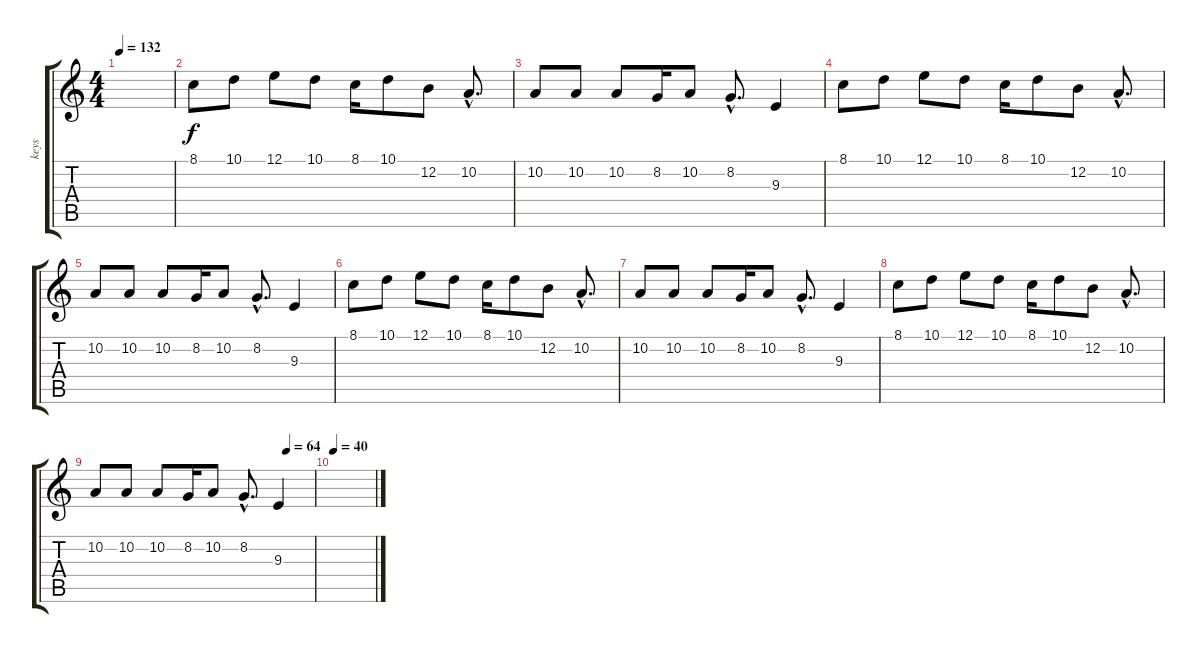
\track ("keys" "keys") {instrument piccolo}
\staff {score tabs}
\tuning (E4 B3 G3 D3 A2 E2) {hide}
\ts (4 4)
\tempo 132
\clef g2
\ks c
|
8.1.8 10.1.8 12.1.8 10.1.8 8.1.16 10.1.8 12.2.8 10.2{hac}.8{d} |
10.2.8 10.2.8 10.2.8 8.2.16 10.2.8 8.2{hac}.8{d} 9.3.4 |
8.1.8 10.1.8 12.1.8 10.1.8 8.1.16 10.1.8 12.2.8 10.2{hac}.8{d} |
10.2.8 10.2.8 10.2.8 8.2.16 10.2.8 8.2{hac}.8{d} 9.3.4 |
8.1.8 10.1.8 12.1.8 10.1.8 8.1.16 10.1.8 12.2.8 10.2{hac}.8{d} |
10.2.8 10.2.8 10.2.8 8.2.16 10.2.8 8.2{hac}.8{d} 9.3.4 |
8.1.8 10.1.8 12.1.8 10.1.8 8.1.16 10.1.8 12.2.8 10.2{hac}.8{d} |
\tempo (64 0.875)
10.2.8 10.2.8 10.2.8 8.2.16 10.2.8 8.2{hac}.8{d} 9.3.4 |
\tempo 40
